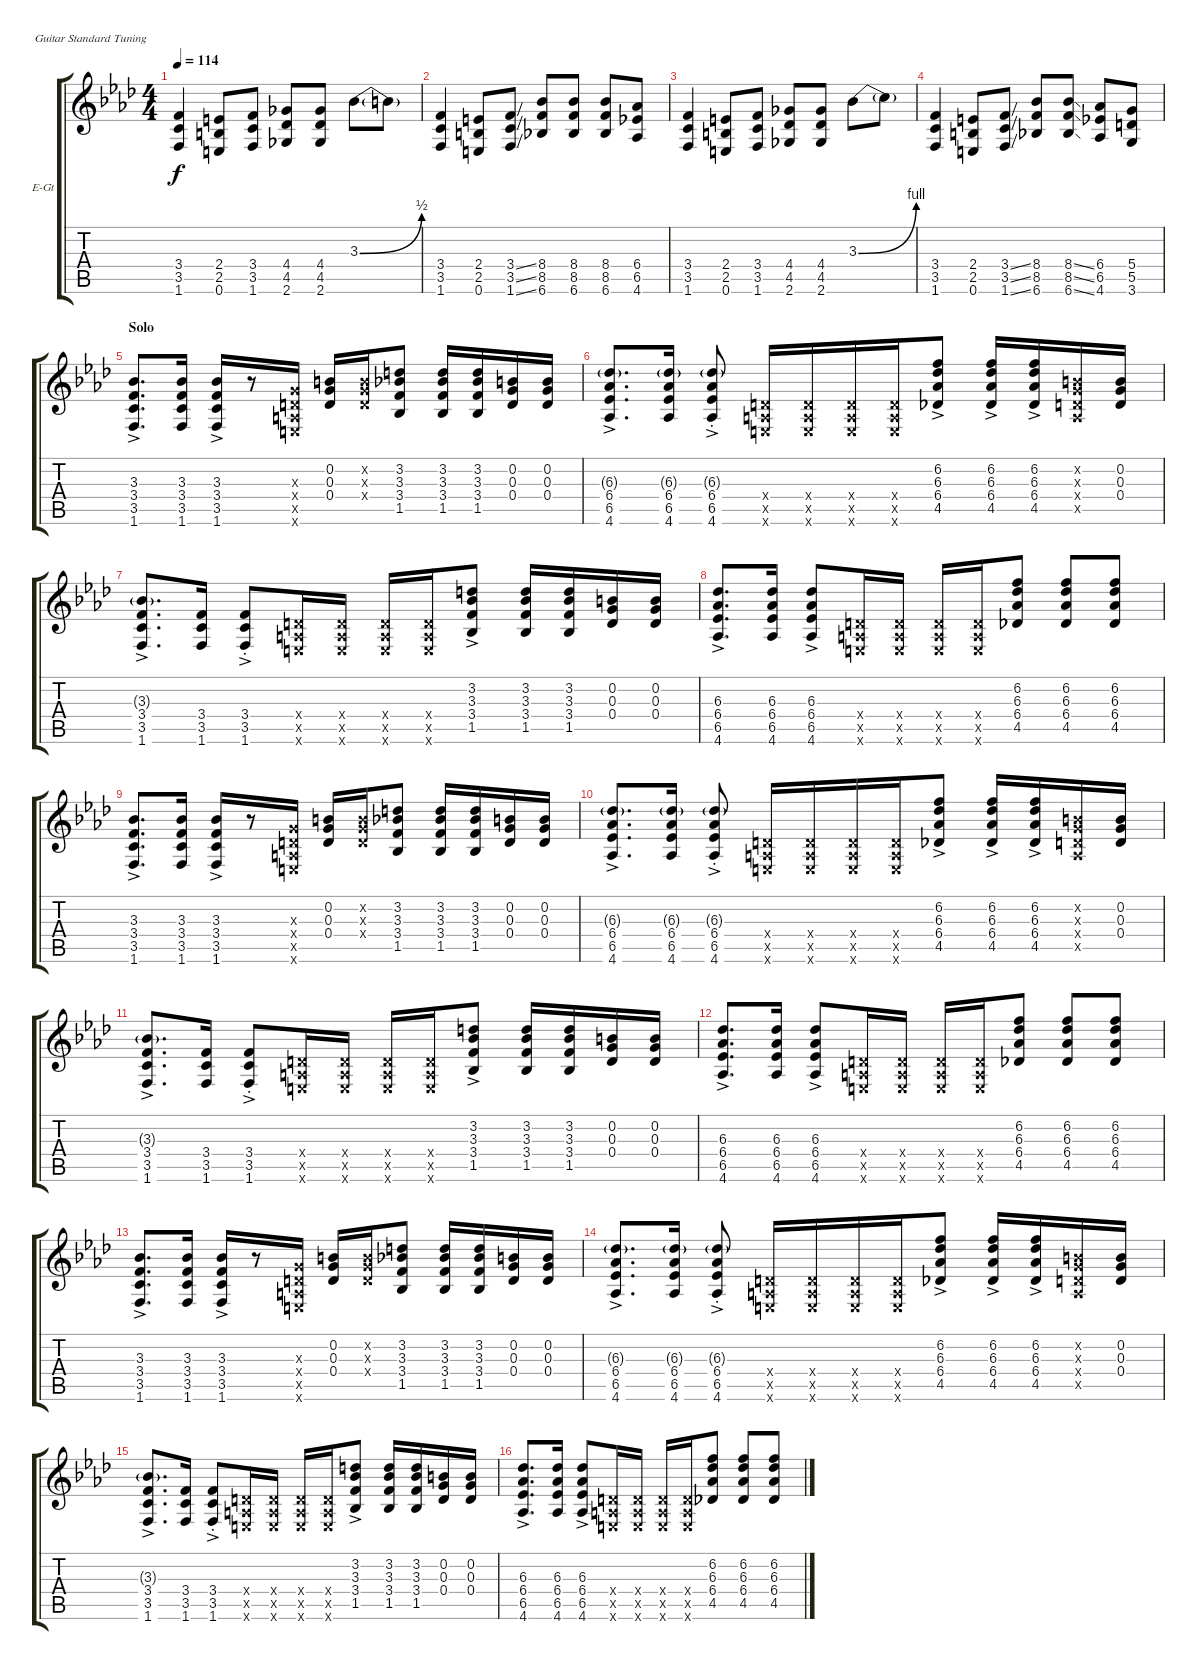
\defaultSystemsLayout 4
\bracketExtendMode groupsimilarinstruments
\firstSystemTrackNameOrientation horizontal
\otherSystemsTrackNameOrientation horizontal
\track ("Guitar" "E-Gt") {instrument electricguitarclean}
\staff {score tabs}
\tuning (E4 B3 G3 D3 A2 E2)
\ts (4 4)
\tempo 114
\clef g2
\scale
1.07692
\ks ab
(1.6 3.5 3.4).4{dy f} (0.6 2.5 2.4).8 (1.6 3.5 3.4).8 (2.6 4.5 4.4).8 (2.6 4.5 4.4).8 3.3{be (bend 0 0 59.4 2)}.8 3.3{t}.8 |
\scale
0.923077 (1.6 3.5 3.4).4 (0.6 2.5 2.4).8 (1.6{ss} 3.4{ss} 3.5{ss}).8 (6.6 8.5 8.4).8 (6.6 8.5 8.4).8 (6.6 8.5 8.4).8 (4.6 6.5 6.4).8 |
\scale
1.07692 (1.6 3.5 3.4).4 (0.6 2.5 2.4).8 (1.6 3.5 3.4).8 (2.6 4.5 4.4).8 (2.6 4.5 4.4).8 3.3{be (bend 0 0 59.4 4)}.8 3.3{t}.8 |
\scale
0.923077 (1.6 3.5 3.4).4 (0.6 2.5 2.4).8 (1.6{ss} 3.4{ss} 3.5{ss}).8 (6.6 8.5 8.4).8 (6.6{ss} 8.5{ss} 8.4{ss}).8 (6.4 4.6 6.5).8 (3.6 5.5 5.4).8 |
\section ("" "Solo")
\scale
1.07692 (1.6 3.5 3.4 3.3{ac}).8{d} (1.6 3.5 3.4 3.3).16 (1.6 3.5 3.4 3.3{ac}).16 r.8 (0.5{x} 0.6{x} 0.4{x} 0.3{x}).16 (0.4 0.3 0.2).16 (0.2{x} 0.3{x} 0.4{x}).16 (1.5 3.4 3.3 3.2).8 (1.5 3.4 3.3 3.2).16 (1.5 3.4 3.3 3.2).16 (0.4 0.3 0.2).16 (0.4 0.3 0.2).16 |
\scale
0.923077 (4.6{ac} 6.5 6.4 6.3{g}).8{d} (4.6 6.5 6.4 6.3{g}).16 (4.6{ac st} 6.5 6.4 6.3{g}).8{beam split} (0.6{x} 0.5{x} 0.4{x}).16{beam merge} (0.6{x} 0.5{x} 0.4{x}).16{beam merge} (0.6{x} 0.5{x} 0.4{x}).16{beam merge} (0.6{x} 0.5{x} 0.4{x}).16 (4.5 6.4 6.3 6.2{ac}).8 (4.5{ac} 6.4{ac} 6.3{ac} 6.2{ac}).16 (4.5{ac} 6.4{ac} 6.3{ac} 6.2{ac}).16 (0.5{x} 0.4{x} 0.3{x} 0.2{x}).16 (0.2 0.3 0.4).16 |
\scale
1.07692 (1.6{ac} 3.5 3.4 3.3{g}).8{d} (1.6 3.5 3.4).16 (1.6 3.5 3.4{ac st}).8 (0.6{x} 0.5{x} 0.4{x}).16 (0.6{x} 0.5{x} 0.4{x}).16 (0.6{x} 0.5{x} 0.4{x}).16 (0.6{x} 0.5{x} 0.4{x}).16 (1.5 3.4 3.3 3.2{ac}).8 (1.5 3.4 3.3 3.2).16 (1.5 3.4 3.3 3.2).16 (0.4 0.3 0.2).16 (0.2 0.3 0.4).16 |
\scale
0.923077 (4.6{ac} 6.5 6.4 6.3).8{d} (4.6 6.5 6.4 6.3).16 (4.6{ac} 6.5 6.4 6.3).8 (0.6{x} 0.5{x} 0.4{x}).16{beam merge} (0.6{x} 0.5{x} 0.4{x}).16{beam split} (0.6{x} 0.5{x} 0.4{x}).16{beam merge} (0.6{x} 0.5{x} 0.4{x}).16 (4.5 6.4 6.3 6.2).8 (4.5 6.4 6.3 6.2).8 (4.5 6.4 6.3 6.2).8 |
\scale
1.07692 (1.6 3.5 3.4 3.3{ac}).8{d} (1.6 3.5 3.4 3.3).16 (1.6 3.5 3.4 3.3{ac}).16 r.8 (0.5{x} 0.6{x} 0.4{x} 0.3{x}).16 (0.4 0.3 0.2).16 (0.2{x} 0.3{x} 0.4{x}).16 (1.5 3.4 3.3 3.2).8 (1.5 3.4 3.3 3.2).16 (1.5 3.4 3.3 3.2).16 (0.4 0.3 0.2).16 (0.4 0.3 0.2).16 |
\scale
0.923077 (4.6{ac} 6.5 6.4 6.3{g}).8{d} (4.6 6.5 6.4 6.3{g}).16 (4.6{ac st} 6.5 6.4 6.3{g}).8{beam split} (0.6{x} 0.5{x} 0.4{x}).16{beam merge} (0.6{x} 0.5{x} 0.4{x}).16{beam merge} (0.6{x} 0.5{x} 0.4{x}).16{beam merge} (0.6{x} 0.5{x} 0.4{x}).16 (4.5 6.4 6.3 6.2{ac}).8 (4.5{ac} 6.4{ac} 6.3{ac} 6.2{ac}).16 (4.5{ac} 6.4{ac} 6.3{ac} 6.2{ac}).16 (0.5{x} 0.4{x} 0.3{x} 0.2{x}).16 (0.2 0.3 0.4).16 |
\scale
1.07692 (1.6{ac} 3.5 3.4 3.3{g}).8{d} (1.6 3.5 3.4).16 (1.6 3.5 3.4{ac st}).8 (0.6{x} 0.5{x} 0.4{x}).16 (0.6{x} 0.5{x} 0.4{x}).16 (0.6{x} 0.5{x} 0.4{x}).16 (0.6{x} 0.5{x} 0.4{x}).16 (1.5 3.4 3.3 3.2{ac}).8 (1.5 3.4 3.3 3.2).16 (1.5 3.4 3.3 3.2).16 (0.4 0.3 0.2).16 (0.2 0.3 0.4).16 |
\scale
0.923077 (4.6{ac} 6.5 6.4 6.3).8{d} (4.6 6.5 6.4 6.3).16 (4.6{ac} 6.5 6.4 6.3).8 (0.6{x} 0.5{x} 0.4{x}).16{beam merge} (0.6{x} 0.5{x} 0.4{x}).16{beam split} (0.6{x} 0.5{x} 0.4{x}).16{beam merge} (0.6{x} 0.5{x} 0.4{x}).16 (4.5 6.4 6.3 6.2).8 (4.5 6.4 6.3 6.2).8 (4.5 6.4 6.3 6.2).8 |
\scale
1.07692 (1.6 3.5 3.4 3.3{ac}).8{d} (1.6 3.5 3.4 3.3).16 (1.6 3.5 3.4 3.3{ac}).16 r.8 (0.5{x} 0.6{x} 0.4{x} 0.3{x}).16 (0.4 0.3 0.2).16 (0.2{x} 0.3{x} 0.4{x}).16 (1.5 3.4 3.3 3.2).8 (1.5 3.4 3.3 3.2).16 (1.5 3.4 3.3 3.2).16 (0.4 0.3 0.2).16 (0.4 0.3 0.2).16 |
\scale
0.923077 (4.6{ac} 6.5 6.4 6.3{g}).8{d} (4.6 6.5 6.4 6.3{g}).16 (4.6{ac st} 6.5 6.4 6.3{g}).8{beam split} (0.6{x} 0.5{x} 0.4{x}).16{beam merge} (0.6{x} 0.5{x} 0.4{x}).16{beam merge} (0.6{x} 0.5{x} 0.4{x}).16{beam merge} (0.6{x} 0.5{x} 0.4{x}).16 (4.5 6.4 6.3 6.2{ac}).8 (4.5{ac} 6.4{ac} 6.3{ac} 6.2{ac}).16 (4.5{ac} 6.4{ac} 6.3{ac} 6.2{ac}).16 (0.5{x} 0.4{x} 0.3{x} 0.2{x}).16 (0.2 0.3 0.4).16 |
\scale
1.07692 (1.6{ac} 3.5 3.4 3.3{g}).8{d} (1.6 3.5 3.4).16 (1.6 3.5 3.4{ac st}).8 (0.6{x} 0.5{x} 0.4{x}).16 (0.6{x} 0.5{x} 0.4{x}).16 (0.6{x} 0.5{x} 0.4{x}).16 (0.6{x} 0.5{x} 0.4{x}).16 (1.5 3.4 3.3 3.2{ac}).8 (1.5 3.4 3.3 3.2).16 (1.5 3.4 3.3 3.2).16 (0.4 0.3 0.2).16 (0.2 0.3 0.4).16 |
\scale
0.923077 (4.6{ac} 6.5 6.4 6.3).8{d} (4.6 6.5 6.4 6.3).16 (4.6{ac} 6.5 6.4 6.3).8 (0.6{x} 0.5{x} 0.4{x}).16{beam merge} (0.6{x} 0.5{x} 0.4{x}).16{beam split} (0.6{x} 0.5{x} 0.4{x}).16{beam merge} (0.6{x} 0.5{x} 0.4{x}).16 (4.5 6.4 6.3 6.2).8 (4.5 6.4 6.3 6.2).8 (4.5 6.4 6.3 6.2).8
